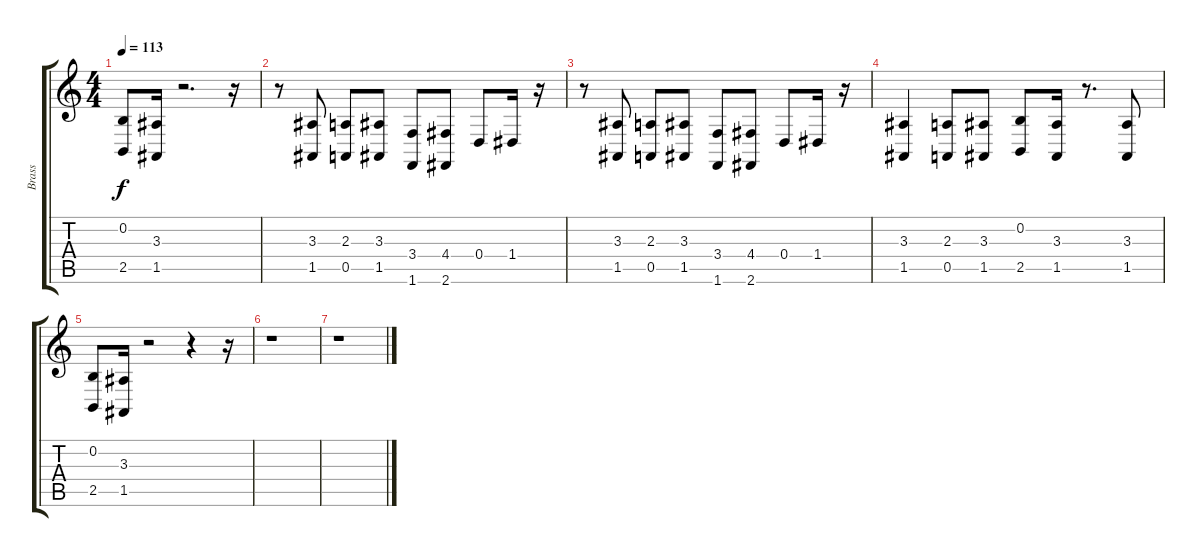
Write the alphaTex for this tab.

\track ("Brass" "Brass") {instrument brasssection}
\staff {score tabs}
\tuning (E4 B3 G3 D3 A2 E2) {hide}
\ts (4 4)
\tempo 113
\clef g2
\ks c
(0.2 2.5).8{dy f} (3.3 1.5).16 r.2{d} r.16 |
r.8 (3.3 1.5).8 (2.3 0.5).8 (3.3 1.5).8 (3.4 1.6).8 (4.4 2.6).8 0.4.8 1.4.16 r.16 |
r.8 (3.3 1.5).8 (2.3 0.5).8 (3.3 1.5).8 (3.4 1.6).8 (4.4 2.6).8 0.4.8 1.4.16 r.16 |
(3.3 1.5).4 (2.3 0.5).8 (3.3 1.5).8 (0.2 2.5).8 (3.3 1.5).16 r.8{d} (3.3 1.5).8 |
(0.2 2.5).8 (3.3 1.5).16 r.2 r.4 r.16 |
r.1 |
r.1
